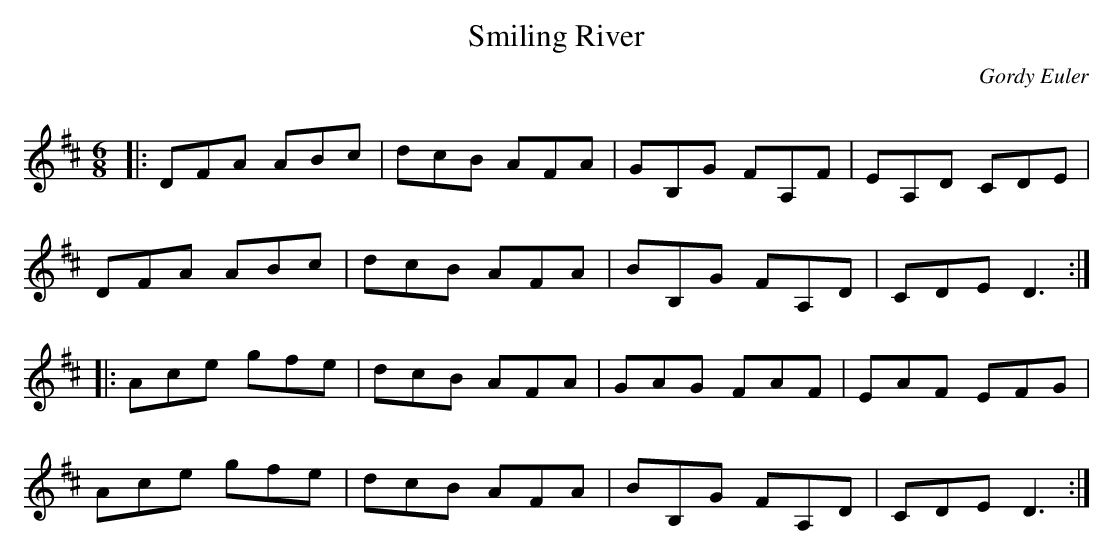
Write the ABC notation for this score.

X:1
T: Smiling River
C:Gordy Euler
Q: 180
K:D
M:6/8
L:1/16
|:D2F2A2 A2B2c2|d2c2B2 A2F2A2|G2B,2G2 F2A,2F2|E2A,2D2 C2D2E2|
D2F2A2 A2B2c2|d2c2B2 A2F2A2|B2B,2G2 F2A,2D2|C2D2E2 D6:|
|:A2c2e2 g2f2e2|d2c2B2 A2F2A2|G2A2G2 F2A2F2|E2A2F2 E2F2G2|
A2c2e2 g2f2e2|d2c2B2 A2F2A2|B2B,2G2 F2A,2D2|C2D2E2 D6:|
